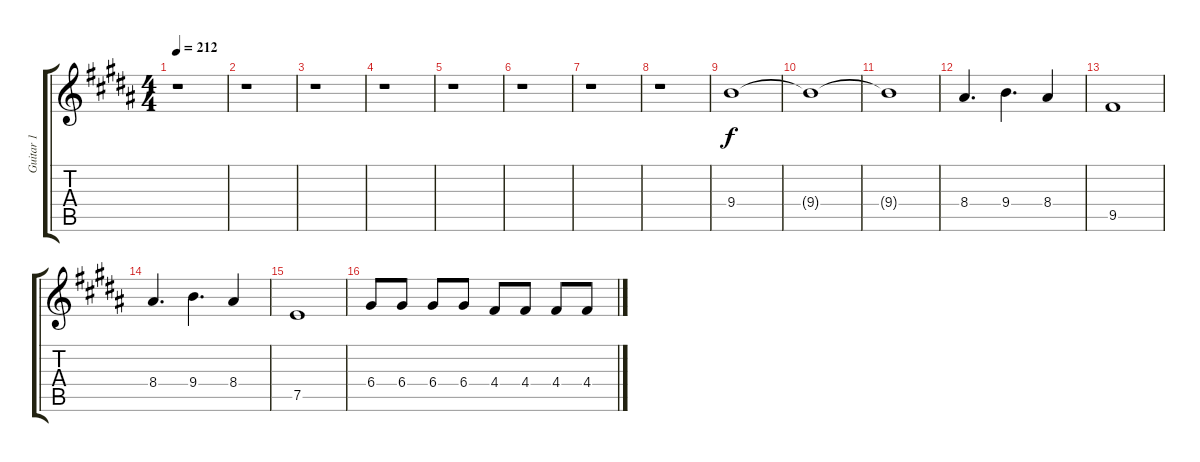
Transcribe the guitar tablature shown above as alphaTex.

\track ("Guitar 1" "Guitar 1") {instrument distortionguitar}
\staff {score tabs}
\tuning (E4 B3 G3 D3 A2 E2) {hide}
\ts (4 4)
\tempo 212
\clef g2
\ks b
r.1{dy f instrument distortionguitar} |
\ks g#minor
r.1 |
r.1 |
r.1 |
\ks b
r.1 |
\ks g#minor
r.1 |
r.1 |
r.1 |
\ks b
9.4.1 |
\ks g#minor
9.4{t}.1 |
9.4{t}.1 |
8.4.4{d} 9.4.4{d} 8.4.4 |
\ks b
9.5.1 |
\ks g#minor
8.4.4{d} 9.4.4{d} 8.4.4 |
7.5.1 |
6.4.8 6.4.8 6.4.8 6.4.8 4.4.8 4.4.8 4.4.8 4.4.8
